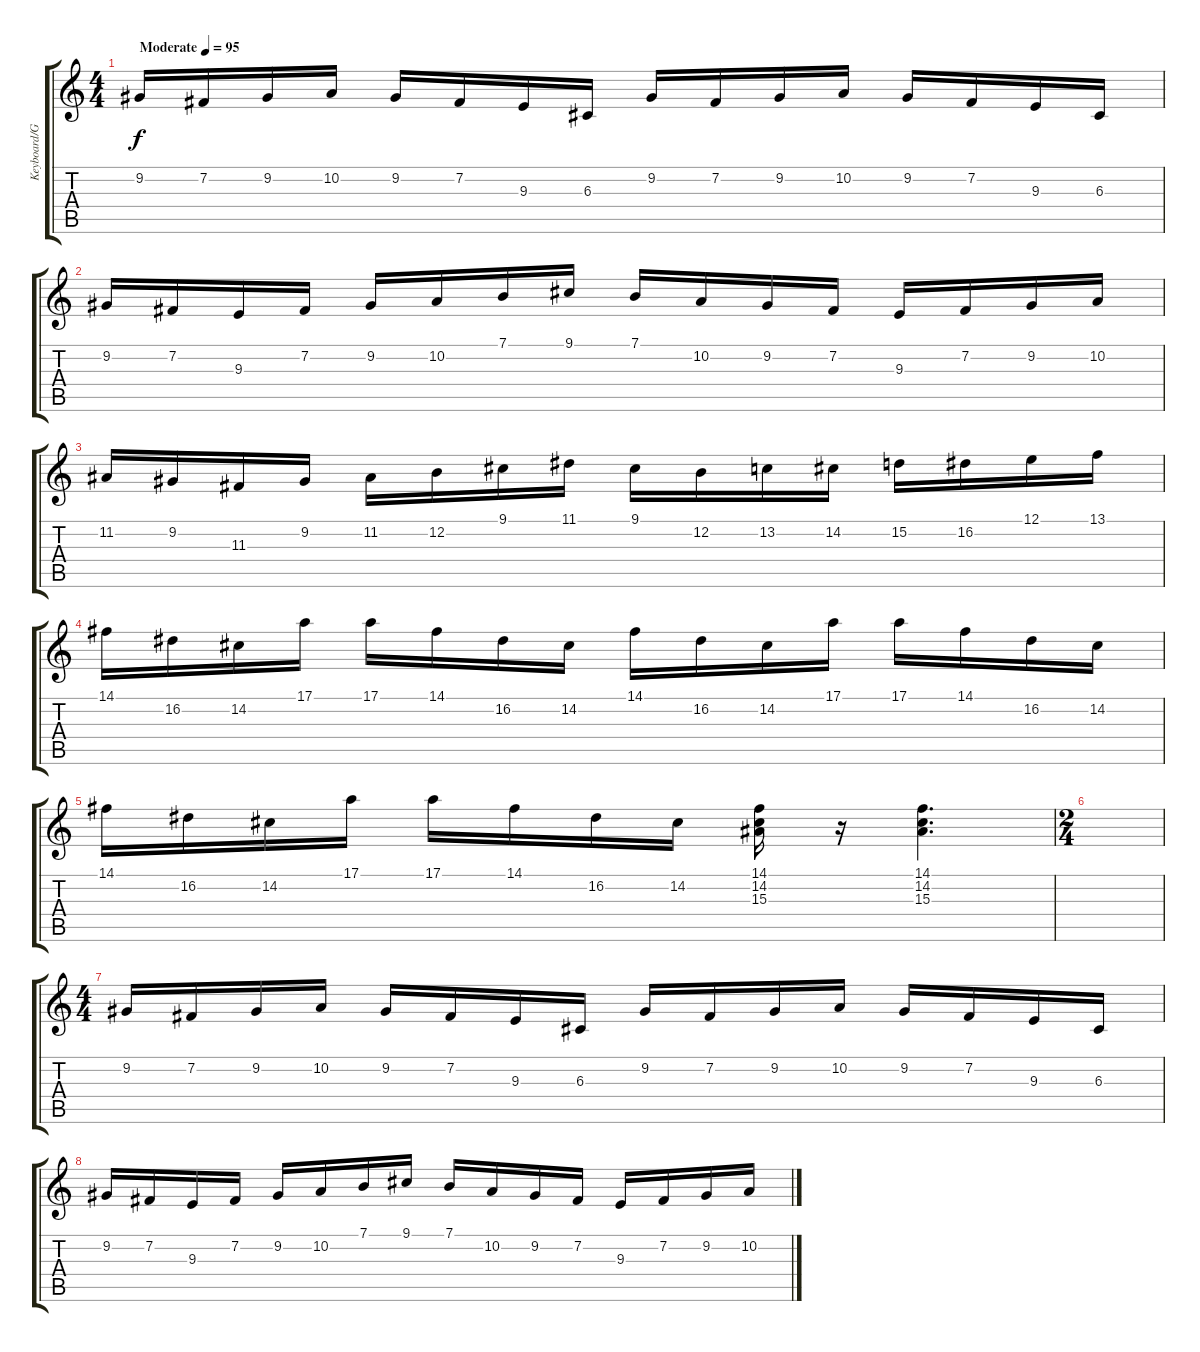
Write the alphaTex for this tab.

\track ("Keyboard/Guitar synth fancy stuff" "Keyboard/G") {instrument lead2sawtooth}
\staff {score tabs}
\tuning (E4 B3 G3 D3 A2 E2) {hide}
\ts (4 4)
\tempo (95 "Moderate")
\clef g2
\ks c
9.2.16{dy f instrument lead2sawtooth} 7.2.16 9.2.16 10.2.16 9.2.16 7.2.16 9.3.16 6.3.16 9.2.16 7.2.16 9.2.16 10.2.16 9.2.16 7.2.16 9.3.16 6.3.16 |
9.2.16 7.2.16 9.3.16 7.2.16 9.2.16 10.2.16 7.1.16 9.1.16 7.1.16 10.2.16 9.2.16 7.2.16 9.3.16 7.2.16 9.2.16 10.2.16 |
11.2.16 9.2.16 11.3.16 9.2.16 11.2.16 12.2.16 9.1.16 11.1.16 9.1.16 12.2.16 13.2.16 14.2.16 15.2.16 16.2.16 12.1.16 13.1.16 |
14.1.16 16.2.16 14.2.16 17.1.16 17.1.16 14.1.16 16.2.16 14.2.16 14.1.16 16.2.16 14.2.16 17.1.16 17.1.16 14.1.16 16.2.16 14.2.16 |
14.1.16 16.2.16 14.2.16 17.1.16 17.1.16 14.1.16 16.2.16 14.2.16 (14.1 14.2 15.3).16 r.16 (14.1 14.2 15.3).4{d} |
\ts (2 4)
|
\ts (4 4)
9.2.16 7.2.16 9.2.16 10.2.16 9.2.16 7.2.16 9.3.16 6.3.16 9.2.16 7.2.16 9.2.16 10.2.16 9.2.16 7.2.16 9.3.16 6.3.16 |
9.2.16 7.2.16 9.3.16 7.2.16 9.2.16 10.2.16 7.1.16 9.1.16 7.1.16 10.2.16 9.2.16 7.2.16 9.3.16 7.2.16 9.2.16 10.2.16
